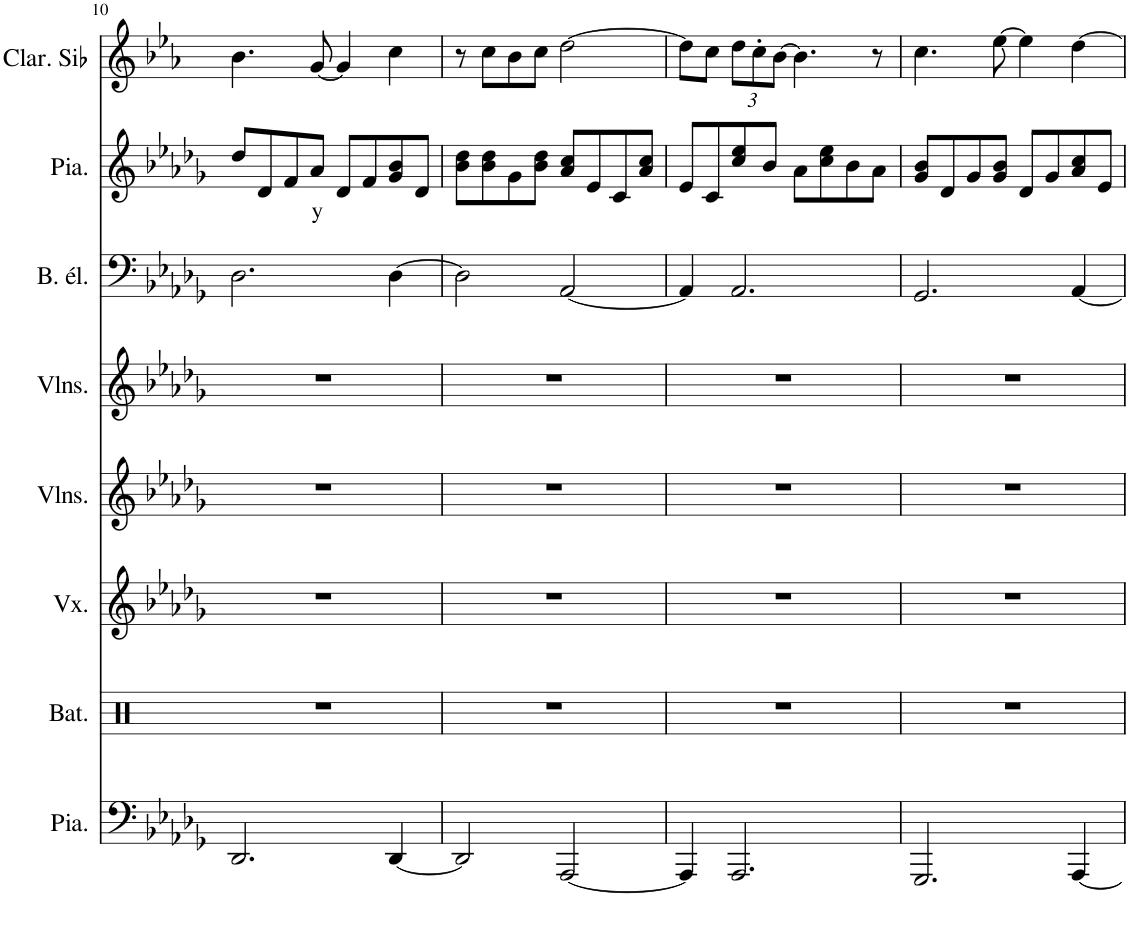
**kern	**kern	**kern	**kern	**kern	**kern	**kern	**text	**kern
*part8	*part7	*part6	*part5	*part4	*part3	*part2	*part2	*part1
*staff8	*staff7	*staff6	*staff5	*staff4	*staff3	*staff2	*staff2	*staff1
*I"Piano	*I"Batterie	*I"Voix	*I"Violons	*I"Violons	*I"Basse électrique à 5 cordes	*I"Piano	*	*I"Clarinette en Sib
*I'Pia.	*I'Bat.	*I'Vx.	*I'Vlns.	*I'Vlns.	*I'B. él.	*I'Pia.	*	*I'Clar. Sib
!!LO:PB:g=z
*clefF4	*clefX	*clefG2	*clefG2	*clefG2	*clefF4	*clefG2	*	*clefG2
*	*	*	*	*	*Trd7c12	*	*	*Trd1c2
*k[b-e-a-d-g-]	*k[]	*k[b-e-a-d-g-]	*k[b-e-a-d-g-]	*k[b-e-a-d-g-]	*k[b-e-a-d-g-]	*k[b-e-a-d-g-]	*	*k[b-e-a-]
*M4/4	*M4/4	*M4/4	*M4/4	*M4/4	*M4/4	*M4/4	*	*M4/4
=10	=10	=10	=10	=10	=10	=10	=10	=10
2.DD-/	1r	1r	1r	1r	2.D-\	8dd-/L	.	4.b-\
.	.	.	.	.	.	8d-/	.	.
.	.	.	.	.	.	8f/	.	.
!	!	!	!	!	!	!	!LO:LY:b	!
.	.	.	.	.	.	8a-/J	y	[8g/
.	.	.	.	.	.	8d-/L	.	4g/]
.	.	.	.	.	.	8f/	.	.
[4DD-/	.	.	.	.	[4D-\	8g-/ 8b-/	.	4cc\
.	.	.	.	.	.	8d-/J	.	.
=11	=11	=11	=11	=11	=11	=11	=11	=11
2DD-/]	1r	1r	1r	1r	2D-\]	8b-\ 8dd-\L	.	8r
.	.	.	.	.	.	8b-\ 8dd-\	.	8cc\L
.	.	.	.	.	.	8g-\	.	8b-\
.	.	.	.	.	.	8b-\ 8dd-\J	.	8cc\J
[2AAA-/	.	.	.	.	[2AA-/	8a-/ 8cc/L	.	[2dd\
.	.	.	.	.	.	8e-/	.	.
.	.	.	.	.	.	8c/	.	.
.	.	.	.	.	.	8a-/ 8cc/J	.	.
=12	=12	=12	=12	=12	=12	=12	=12	=12
4AAA-/]	1r	1r	1r	1r	4AA-/]	8e-/L	.	8dd\L]
.	.	.	.	.	.	8c/	.	8cc\J
*	*	*	*	*	*	*	*	*Xbrackettup
2.AAA-/	.	.	.	.	2.AA-/	8cc/ 8ee-/	.	12dd\L
.	.	.	.	.	.	.	.	12cc'\
.	.	.	.	.	.	8b-/J	.	.
.	.	.	.	.	.	.	.	[12b-\J
.	.	.	.	.	.	8a-\L	.	4.b-\]
.	.	.	.	.	.	8cc\ 8ee-\	.	.
.	.	.	.	.	.	8b-\	.	.
.	.	.	.	.	.	8a-\J	.	8r
=13	=13	=13	=13	=13	=13	=13	=13	=13
2.GGG-/	1r	1r	1r	1r	2.GG-/	8g-/ 8b-/L	.	4.cc\
.	.	.	.	.	.	8d-/	.	.
.	.	.	.	.	.	8g-/	.	.
.	.	.	.	.	.	8g-/ 8b-/J	.	[8ee-\
.	.	.	.	.	.	8d-/L	.	4ee-\]
.	.	.	.	.	.	8g-/	.	.
[4AAA-/	.	.	.	.	[4AA-/	8a-/ 8cc/	.	[4dd\
.	.	.	.	.	.	8e-/J	.	.
=	=	=	=	=	=	=	=	=
*-	*-	*-	*-	*-	*-	*-	*-	*-
